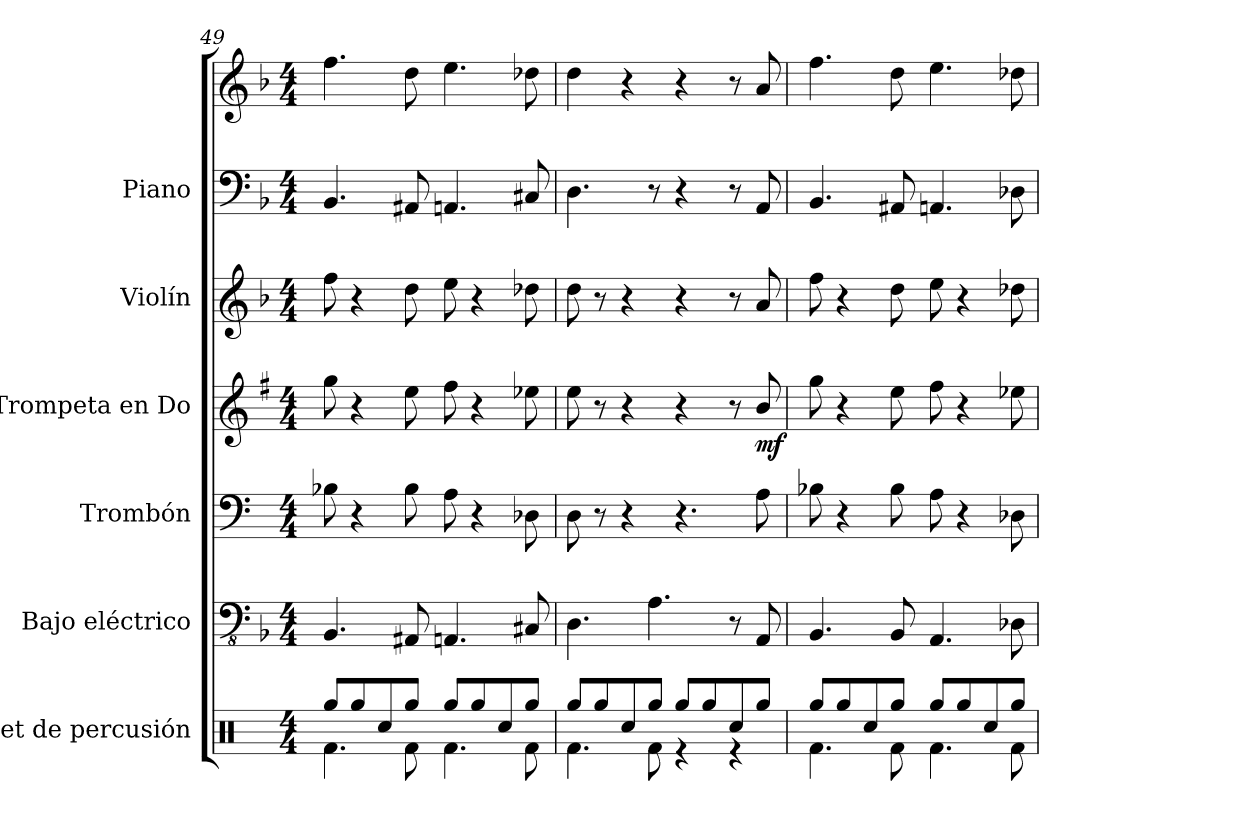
**kern	**kern	**kern	**kern	**dynam	**kern	**kern	**kern
*part6	*part5	*part4	*part3	*part3	*part2	*part1	*part1
*staff7	*staff6	*staff5	*staff4	*staff4	*staff3	*staff2	*staff1
*I"Set de percusión	*I"Bajo eléctrico	*I"Trombón	*I"Trompeta en Do	*	*I"Violín	*I"Piano	*
*I'Perc.	*I'Baj. El.	*I'Tbn.	*I'Tpt. Do	*	*I'Vln.	*I'Pno.	*
!!LO:PB:g=z
*clefX	*clefFv4	*clefF4	*clefG2	*	*clefG2	*clefF4	*clefG2
*	*	*	*ITrd1c2	*	*	*	*
*k[]	*k[b-]	*k[]	*k[b-]	*	*k[b-]	*k[b-]	*k[b-]
*M4/4	*M4/4	*M4/4	*M4/4	*	*M4/4	*M4/4	*M4/4
=49	=49	=49	=49	=49	=49	=49	=49
*^	*	*	*	*	*	*	*
8Rgg/L	4.Rf\	4.BBB-/	8B-X\	8ff\	.	8ff\	4.BB-/	4.ff\
8Rgg/	.	.	4r	4r	.	4r	.	.
8Rcc/	.	.	.	.	.	.	.	.
8Rgg/J	8Rf\	8AAA#X/	8B-\	8dd\	.	8dd\	8AA#X/	8dd\
8Rgg/L	4.Rf\	4.AAAn/	8A\	8ee\	.	8ee\	4.AAn/	4.ee\
8Rgg/	.	.	4r	4r	.	4r	.	.
8Rcc/	.	.	.	.	.	.	.	.
8Rgg/J	8Rf\	8CC#X/	8D-X\	8dd-X\	.	8dd-X\	8C#X/	8dd-X\
=50	=50	=50	=50	=50	=50	=50	=50	=50
8Rgg/L	4.Rf\	4.DD\	8D\	8dd\	.	8dd\	4.D\	4dd\
8Rgg/	.	.	8r	8r	.	8r	.	.
8Rcc/	.	.	4r	4r	.	4r	.	4r
8Rgg/J	8Rf\	4.AA\	.	.	.	.	8r	.
8Rgg/L	4r	.	4.r	4r	.	4r	4r	4r
8Rgg/	.	.	.	.	.	.	.	.
8Rcc/	4r	8r	.	8r	.	8r	8r	8r
!	!	!	!	!	!LO:DY:b	!	!	!
8Rgg/J	.	8AAA/	8A\	8a/	mf	8a/	8AA/	8a/
=51	=51	=51	=51	=51	=51	=51	=51	=51
8Rgg/L	4.Rf\	4.BBB-/	8B-X\	8ff\	.	8ff\	4.BB-/	4.ff\
8Rgg/	.	.	4r	4r	.	4r	.	.
8Rcc/	.	.	.	.	.	.	.	.
8Rgg/J	8Rf\	8BBB-/	8B-\	8dd\	.	8dd\	8AA#X/	8dd\
8Rgg/L	4.Rf\	4.AAA/	8A\	8ee\	.	8ee\	4.AAn/	4.ee\
8Rgg/	.	.	4r	4r	.	4r	.	.
8Rcc/	.	.	.	.	.	.	.	.
8Rgg/J	8Rf\	8DD-X\	8D-X\	8dd-X\	.	8dd-X\	8D-X\	8dd-X\
*v	*v	*	*	*	*	*	*	*
=	=	=	=	=	=	=	=
*-	*-	*-	*-	*-	*-	*-	*-
